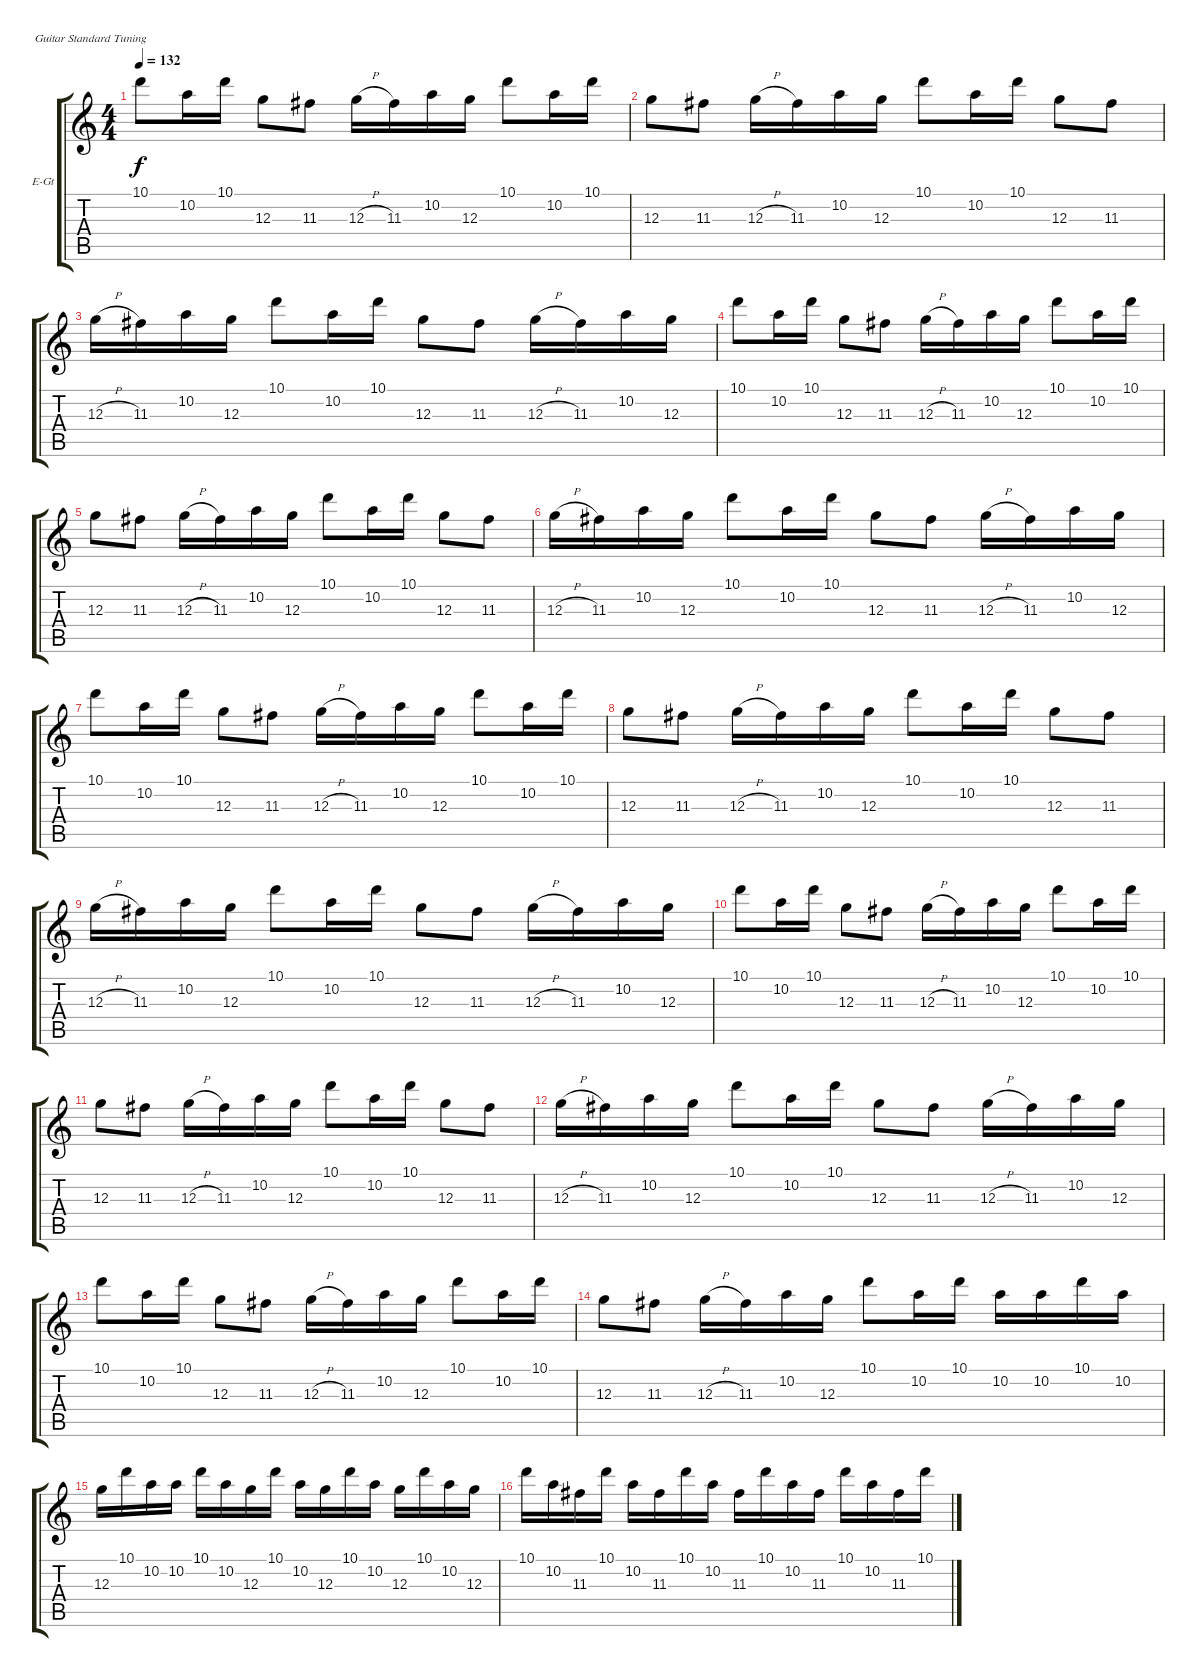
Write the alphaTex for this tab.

\bracketExtendMode groupsimilarinstruments
\firstSystemTrackNameOrientation horizontal
\otherSystemsTrackNameOrientation horizontal
\track ("Edge" "E-Gt") {instrument electricguitarclean}
\staff {score tabs}
\tuning (E4 B3 G3 D3 A2 E2)
\ts (4 4)
\tempo 132
\clef g2
\ks c
10.1.8{dy f} 10.2.16 10.1.16 12.3.8 11.3.8 12.3{h}.16 11.3.16 10.2.16 12.3.16 10.1.8 10.2.16 10.1.16 |
12.3.8 11.3.8 12.3{h}.16 11.3.16 10.2.16 12.3.16 10.1.8 10.2.16 10.1.16 12.3.8 11.3.8 |
12.3{h}.16 11.3.16 10.2.16 12.3.16 10.1.8 10.2.16 10.1.16 12.3.8 11.3.8 12.3{h}.16 11.3.16 10.2.16 12.3.16 |
10.1.8 10.2.16 10.1.16 12.3.8 11.3.8 12.3{h}.16 11.3.16 10.2.16 12.3.16 10.1.8 10.2.16 10.1.16 |
12.3.8 11.3.8 12.3{h}.16 11.3.16 10.2.16 12.3.16 10.1.8 10.2.16 10.1.16 12.3.8 11.3.8 |
12.3{h}.16 11.3.16 10.2.16 12.3.16 10.1.8 10.2.16 10.1.16 12.3.8 11.3.8 12.3{h}.16 11.3.16 10.2.16 12.3.16 |
10.1.8 10.2.16 10.1.16 12.3.8 11.3.8 12.3{h}.16 11.3.16 10.2.16 12.3.16 10.1.8 10.2.16 10.1.16 |
12.3.8 11.3.8 12.3{h}.16 11.3.16 10.2.16 12.3.16 10.1.8 10.2.16 10.1.16 12.3.8 11.3.8 |
12.3{h}.16 11.3.16 10.2.16 12.3.16 10.1.8 10.2.16 10.1.16 12.3.8 11.3.8 12.3{h}.16 11.3.16 10.2.16 12.3.16 |
10.1.8 10.2.16 10.1.16 12.3.8 11.3.8 12.3{h}.16 11.3.16 10.2.16 12.3.16 10.1.8 10.2.16 10.1.16 |
12.3.8 11.3.8 12.3{h}.16 11.3.16 10.2.16 12.3.16 10.1.8 10.2.16 10.1.16 12.3.8 11.3.8 |
12.3{h}.16 11.3.16 10.2.16 12.3.16 10.1.8 10.2.16 10.1.16 12.3.8 11.3.8 12.3{h}.16 11.3.16 10.2.16 12.3.16 |
10.1.8 10.2.16 10.1.16 12.3.8 11.3.8 12.3{h}.16 11.3.16 10.2.16 12.3.16 10.1.8 10.2.16 10.1.16 |
12.3.8 11.3.8 12.3{h}.16 11.3.16 10.2.16 12.3.16 10.1.8 10.2.16 10.1.16 10.2.16 10.2.16 10.1.16 10.2.16 |
12.3.16 10.1.16 10.2.16 10.2.16 10.1.16 10.2.16 12.3.16 10.1.16 10.2.16 12.3.16 10.1.16 10.2.16 12.3.16 10.1.16 10.2.16 12.3.16 |
10.1.16 10.2.16 11.3.16 10.1.16 10.2.16 11.3.16 10.1.16 10.2.16 11.3.16 10.1.16 10.2.16 11.3.16 10.1.16 10.2.16 11.3.16 10.1.16
